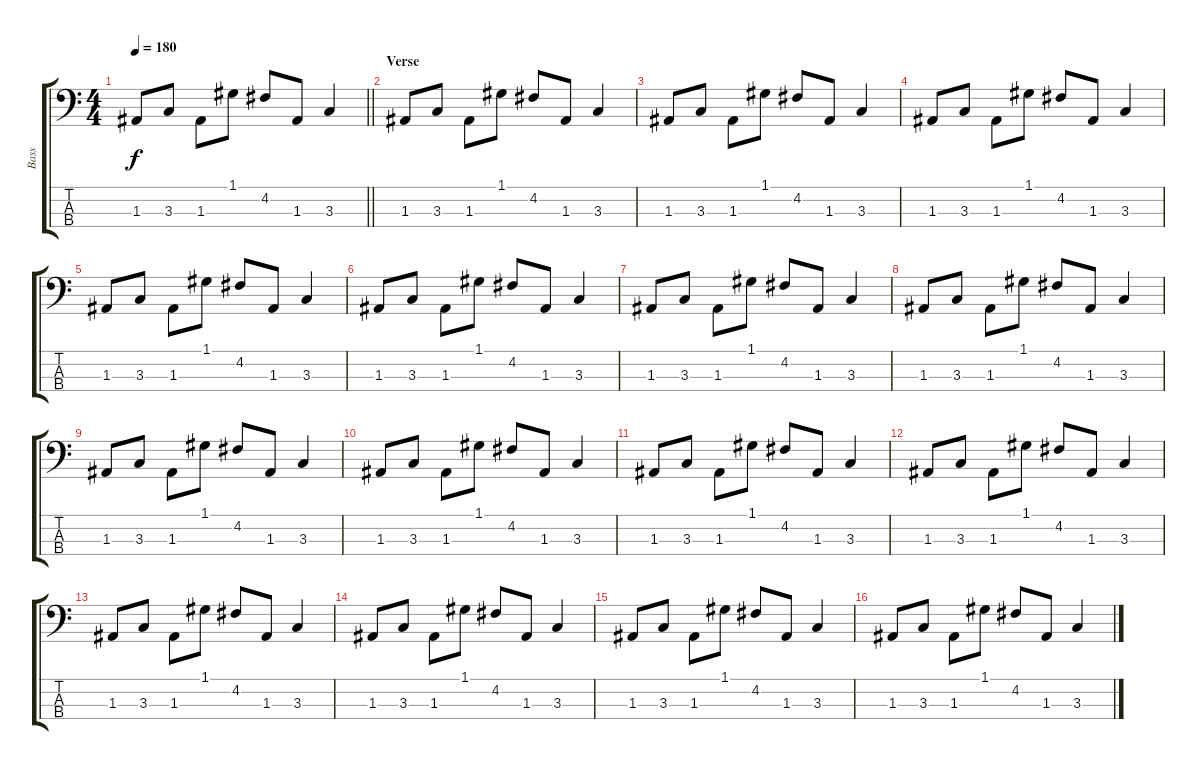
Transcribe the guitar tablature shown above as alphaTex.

\track ("Bass" "Bass") {instrument electricbassfinger}
\staff {score tabs}
\tuning (G2 D2 A1 E1) {hide}
\ts (4 4)
\tempo 180
\clef f4
\barLineRight lightlight
\ks c
1.3.8{dy f} 3.3.8 1.3.8 1.1.8 4.2.8 1.3.8 3.3.4 |
\section ("" "Verse")
1.3.8 3.3.8 1.3.8 1.1.8 4.2.8 1.3.8 3.3.4 |
1.3.8 3.3.8 1.3.8 1.1.8 4.2.8 1.3.8 3.3.4 |
1.3.8 3.3.8 1.3.8 1.1.8 4.2.8 1.3.8 3.3.4 |
1.3.8 3.3.8 1.3.8 1.1.8 4.2.8 1.3.8 3.3.4 |
1.3.8 3.3.8 1.3.8 1.1.8 4.2.8 1.3.8 3.3.4 |
1.3.8 3.3.8 1.3.8 1.1.8 4.2.8 1.3.8 3.3.4 |
1.3.8 3.3.8 1.3.8 1.1.8 4.2.8 1.3.8 3.3.4 |
1.3.8 3.3.8 1.3.8 1.1.8 4.2.8 1.3.8 3.3.4 |
1.3.8 3.3.8 1.3.8 1.1.8 4.2.8 1.3.8 3.3.4 |
1.3.8 3.3.8 1.3.8 1.1.8 4.2.8 1.3.8 3.3.4 |
1.3.8 3.3.8 1.3.8 1.1.8 4.2.8 1.3.8 3.3.4 |
1.3.8 3.3.8 1.3.8 1.1.8 4.2.8 1.3.8 3.3.4 |
1.3.8 3.3.8 1.3.8 1.1.8 4.2.8 1.3.8 3.3.4 |
1.3.8 3.3.8 1.3.8 1.1.8 4.2.8 1.3.8 3.3.4 |
1.3.8 3.3.8 1.3.8 1.1.8 4.2.8 1.3.8 3.3.4
